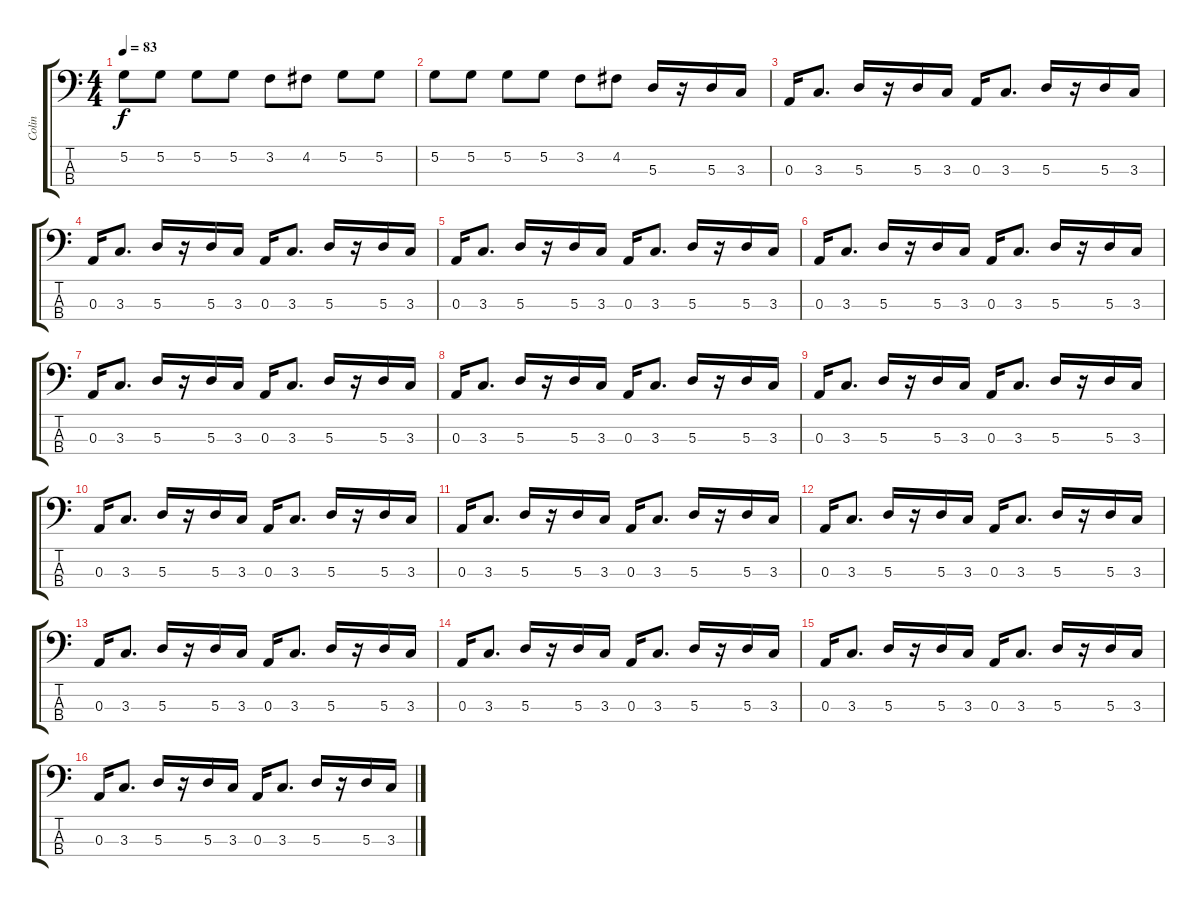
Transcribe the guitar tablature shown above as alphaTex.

\track ("Colin" "Colin") {instrument electricbassfinger}
\staff {score tabs}
\tuning (G2 D2 A1 E1) {hide}
\ts (4 4)
\tempo 83
\clef f4
\ks c
5.2.8{dy f} 5.2.8 5.2.8 5.2.8 3.2.8 4.2.8 5.2.8 5.2.8 |
5.2.8 5.2.8 5.2.8 5.2.8 3.2.8 4.2.8 5.3.16 r.16 5.3.16 3.3.16 |
0.3.16 3.3.8{d} 5.3.16 r.16 5.3.16 3.3.16 0.3.16 3.3.8{d} 5.3.16 r.16 5.3.16 3.3.16 |
0.3.16 3.3.8{d} 5.3.16 r.16 5.3.16 3.3.16 0.3.16 3.3.8{d} 5.3.16 r.16 5.3.16 3.3.16 |
0.3.16 3.3.8{d} 5.3.16 r.16 5.3.16 3.3.16 0.3.16 3.3.8{d} 5.3.16 r.16 5.3.16 3.3.16 |
0.3.16 3.3.8{d} 5.3.16 r.16 5.3.16 3.3.16 0.3.16 3.3.8{d} 5.3.16 r.16 5.3.16 3.3.16 |
0.3.16 3.3.8{d} 5.3.16 r.16 5.3.16 3.3.16 0.3.16 3.3.8{d} 5.3.16 r.16 5.3.16 3.3.16 |
0.3.16 3.3.8{d} 5.3.16 r.16 5.3.16 3.3.16 0.3.16 3.3.8{d} 5.3.16 r.16 5.3.16 3.3.16 |
0.3.16 3.3.8{d} 5.3.16 r.16 5.3.16 3.3.16 0.3.16 3.3.8{d} 5.3.16 r.16 5.3.16 3.3.16 |
0.3.16 3.3.8{d} 5.3.16 r.16 5.3.16 3.3.16 0.3.16 3.3.8{d} 5.3.16 r.16 5.3.16 3.3.16 |
0.3.16 3.3.8{d} 5.3.16 r.16 5.3.16 3.3.16 0.3.16 3.3.8{d} 5.3.16 r.16 5.3.16 3.3.16 |
0.3.16 3.3.8{d} 5.3.16 r.16 5.3.16 3.3.16 0.3.16 3.3.8{d} 5.3.16 r.16 5.3.16 3.3.16 |
0.3.16 3.3.8{d} 5.3.16 r.16 5.3.16 3.3.16 0.3.16 3.3.8{d} 5.3.16 r.16 5.3.16 3.3.16 |
0.3.16 3.3.8{d} 5.3.16 r.16 5.3.16 3.3.16 0.3.16 3.3.8{d} 5.3.16 r.16 5.3.16 3.3.16 |
0.3.16 3.3.8{d} 5.3.16 r.16 5.3.16 3.3.16 0.3.16 3.3.8{d} 5.3.16 r.16 5.3.16 3.3.16 |
0.3.16 3.3.8{d} 5.3.16 r.16 5.3.16 3.3.16 0.3.16 3.3.8{d} 5.3.16 r.16 5.3.16 3.3.16
